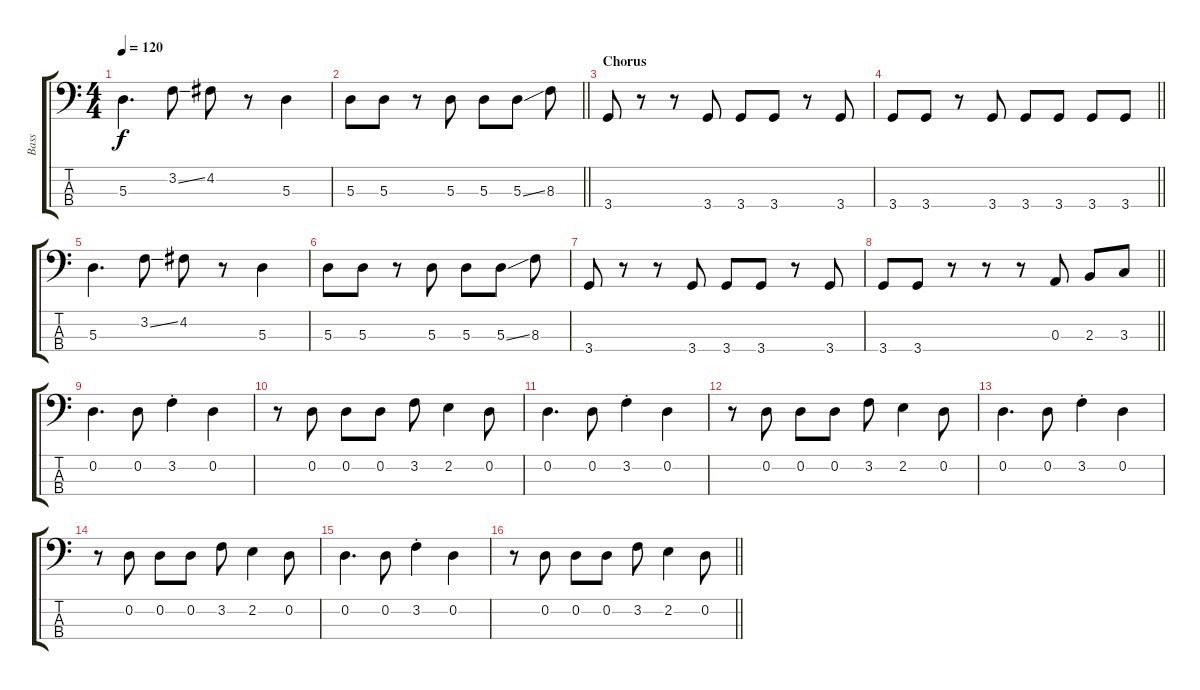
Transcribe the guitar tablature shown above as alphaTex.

\track ("Bass" "Bass") {instrument electricbassfinger}
\staff {score tabs}
\tuning (G2 D2 A1 E1) {hide}
\ts (4 4)
\tempo 120
\clef f4
\ks c
5.3.4{d dy f} 3.2{ss}.8 4.2.8 r.8 5.3.4 |
\barLineRight lightlight
5.3.8 5.3.8 r.8 5.3.8 5.3.8 5.3{ss}.8 8.3.8 |
\section ("" "Chorus")
3.4.8 r.8 r.8 3.4.8 3.4.8 3.4.8 r.8 3.4.8 |
\barLineRight lightlight
3.4.8 3.4.8 r.8 3.4.8 3.4.8 3.4.8 3.4.8 3.4.8 |
5.3.4{d} 3.2{ss}.8 4.2.8 r.8 5.3.4 |
5.3.8 5.3.8 r.8 5.3.8 5.3.8 5.3{ss}.8 8.3.8 |
3.4.8 r.8 r.8 3.4.8 3.4.8 3.4.8 r.8 3.4.8 |
\barLineRight lightlight
3.4.8 3.4.8 r.8 r.8 r.8 0.3.8 2.3.8 3.3.8 |
0.2.4{d} 0.2.8 3.2{st}.4 0.2.4 |
r.8 0.2.8 0.2.8 0.2.8 3.2.8 2.2.4 0.2.8 |
0.2.4{d} 0.2.8 3.2{st}.4 0.2.4 |
r.8 0.2.8 0.2.8 0.2.8 3.2.8 2.2.4 0.2.8 |
0.2.4{d} 0.2.8 3.2{st}.4 0.2.4 |
r.8 0.2.8 0.2.8 0.2.8 3.2.8 2.2.4 0.2.8 |
0.2.4{d} 0.2.8 3.2{st}.4 0.2.4 |
\barLineRight lightlight
r.8 0.2.8 0.2.8 0.2.8 3.2.8 2.2.4 0.2.8
